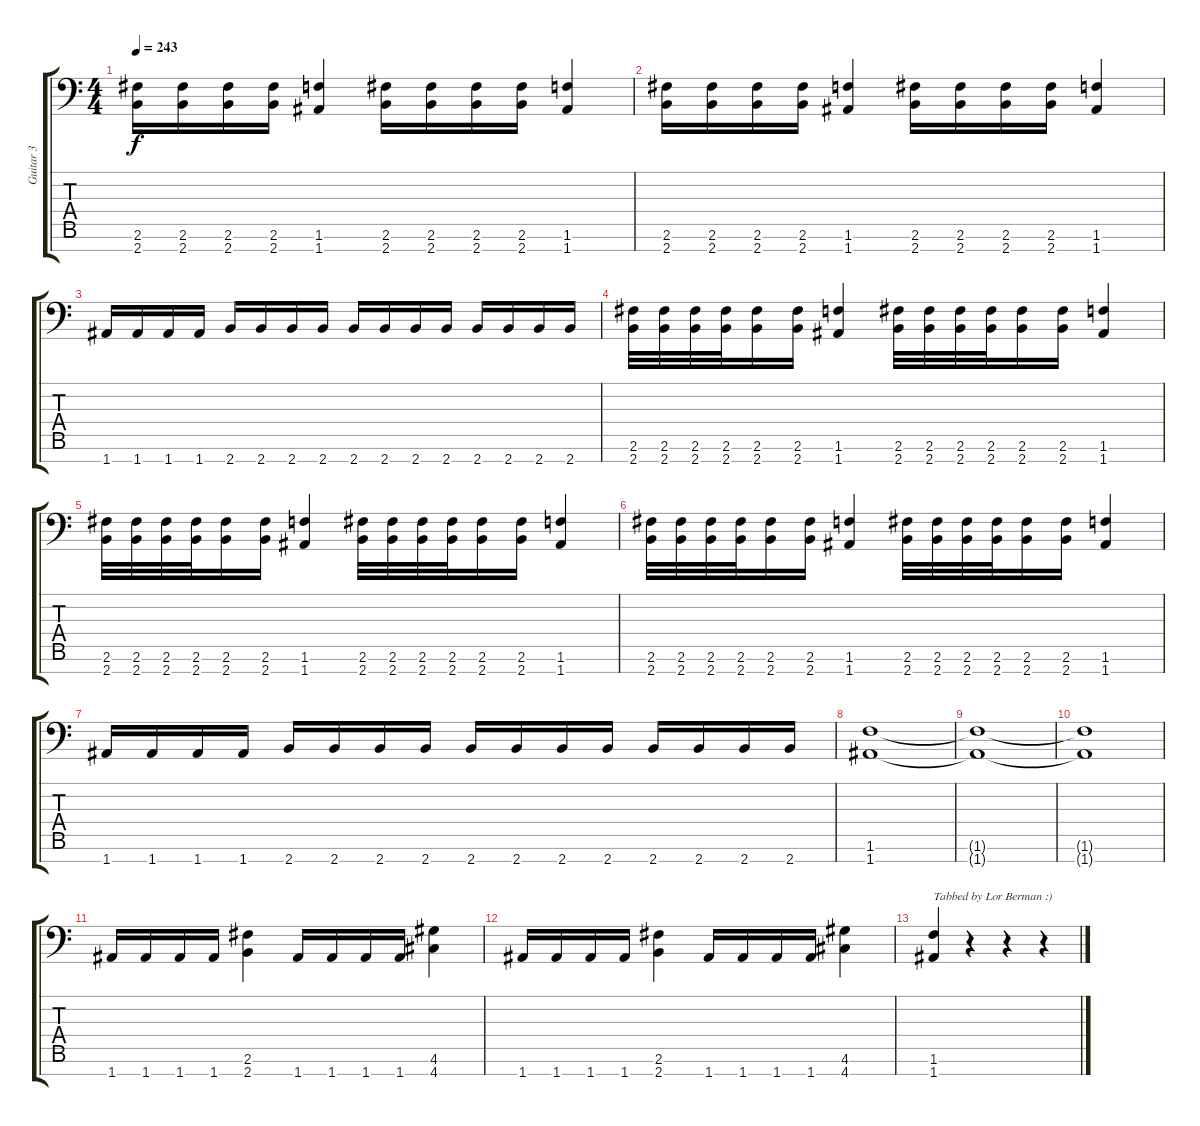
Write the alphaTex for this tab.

\track ("Guitar 3" "Guitar 3") {instrument distortionguitar}
\staff {score tabs}
\tuning (E4 B3 Gb3 D3 A2 E2 A1) {hide}
\ts (4 4)
\tempo 243
\clef f4
\ks c
(2.6 2.7).16{dy f} (2.6 2.7).16 (2.6 2.7).16 (2.6 2.7).16 (1.6 1.7).4 (2.6 2.7).16 (2.6 2.7).16 (2.6 2.7).16 (2.6 2.7).16 (1.6 1.7).4 |
(2.6 2.7).16 (2.6 2.7).16 (2.6 2.7).16 (2.6 2.7).16 (1.6 1.7).4 (2.6 2.7).16 (2.6 2.7).16 (2.6 2.7).16 (2.6 2.7).16 (1.6 1.7).4 |
1.7.16 1.7.16 1.7.16 1.7.16 2.7.16 2.7.16 2.7.16 2.7.16 2.7.16 2.7.16 2.7.16 2.7.16 2.7.16 2.7.16 2.7.16 2.7.16 |
(2.6 2.7).32 (2.6 2.7).32 (2.6 2.7).32 (2.6 2.7).32 (2.6 2.7).16 (2.6 2.7).16 (1.6 1.7).4 (2.6 2.7).32 (2.6 2.7).32 (2.6 2.7).32 (2.6 2.7).32 (2.6 2.7).16 (2.6 2.7).16 (1.6 1.7).4 |
(2.6 2.7).32 (2.6 2.7).32 (2.6 2.7).32 (2.6 2.7).32 (2.6 2.7).16 (2.6 2.7).16 (1.6 1.7).4 (2.6 2.7).32 (2.6 2.7).32 (2.6 2.7).32 (2.6 2.7).32 (2.6 2.7).16 (2.6 2.7).16 (1.6 1.7).4 |
(2.6 2.7).32 (2.6 2.7).32 (2.6 2.7).32 (2.6 2.7).32 (2.6 2.7).16 (2.6 2.7).16 (1.6 1.7).4 (2.6 2.7).32 (2.6 2.7).32 (2.6 2.7).32 (2.6 2.7).32 (2.6 2.7).16 (2.6 2.7).16 (1.6 1.7).4 |
1.7.16 1.7.16 1.7.16 1.7.16 2.7.16 2.7.16 2.7.16 2.7.16 2.7.16 2.7.16 2.7.16 2.7.16 2.7.16 2.7.16 2.7.16 2.7.16 |
(1.6 1.7).1 |
(1.6{t} 1.7{t}).1 |
(1.6{t} 1.7{t}).1 |
1.7.16 1.7.16 1.7.16 1.7.16 (2.6 2.7).4 1.7.16 1.7.16 1.7.16 1.7.16 (4.6 4.7).4 |
1.7.16 1.7.16 1.7.16 1.7.16 (2.6 2.7).4 1.7.16 1.7.16 1.7.16 1.7.16 (4.6 4.7).4 |
(1.6 1.7).4{txt "Tabbed by Lor Berman :)"} r.4 r.4 r.4
